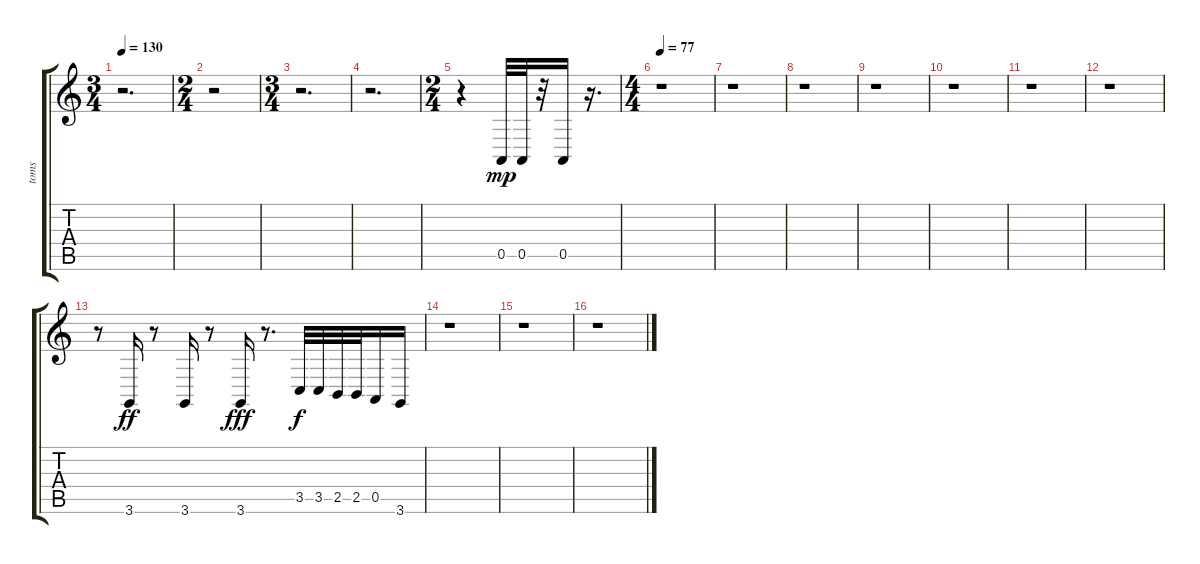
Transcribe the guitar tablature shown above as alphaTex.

\track ("toms" "toms") {instrument drawbarorgan}
\staff {score tabs}
\tuning (E4 B3 G3 D3 A2 E2) {hide}
\ts (3 4)
\tempo 130
\clef g2
\ks c
r.2{d dy f} |
\ts (2 4)
r.2 |
\ts (3 4)
r.2{d} |
r.2{d} |
\ts (2 4)
r.4 0.5.32{dy mp} 0.5.32 r.32 0.5.16 r.16{d} |
\ts (4 4)
\tempo 77
r.1 |
r.1 |
r.1 |
r.1 |
r.1 |
r.1 |
r.1 |
r.8 3.6.16{dy ff} r.8 3.6.16 r.8 3.6.16{dy fff} r.8{d} 3.5.32{dy f} 3.5.32 2.5.32 2.5.32 0.5.16 3.6.16 |
r.1 |
r.1 |
r.1
